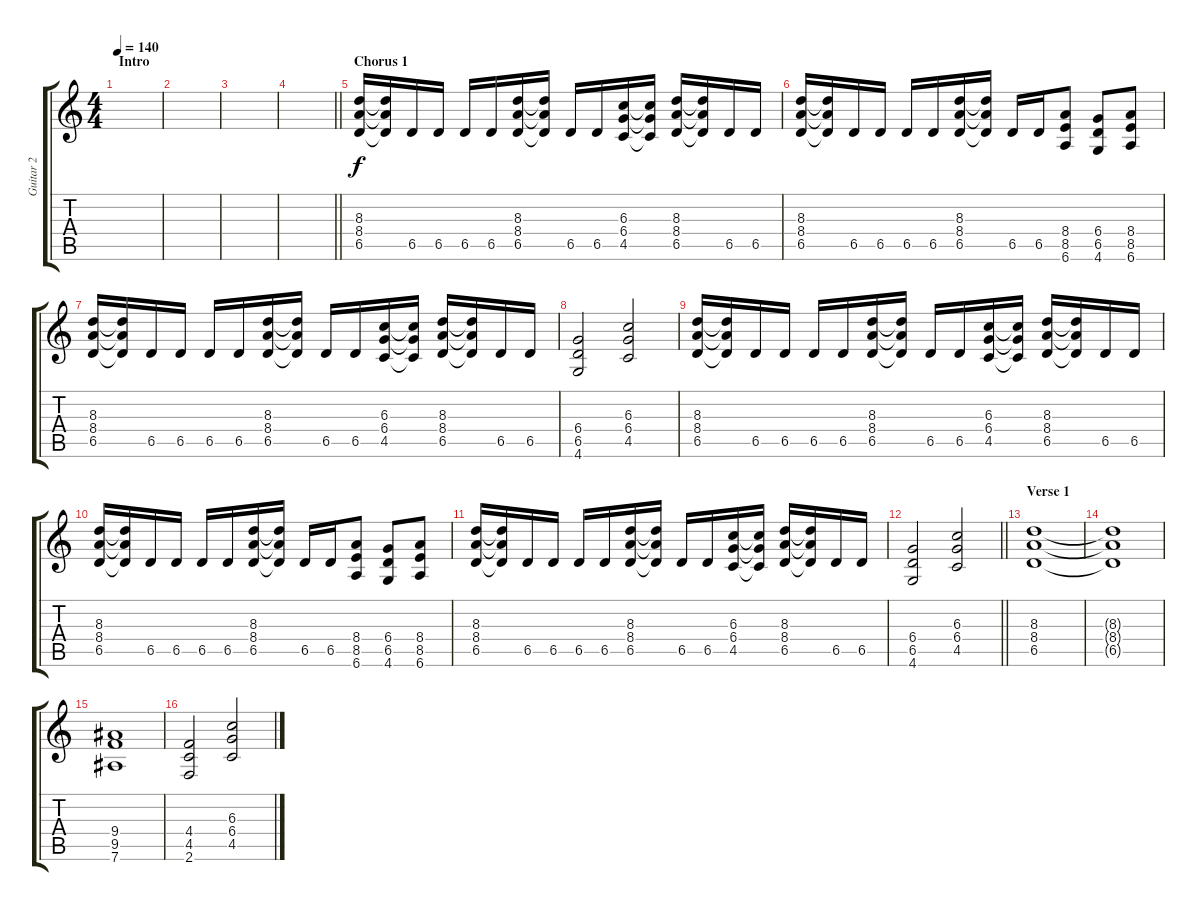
\track ("Guitar 2" "Guitar 2") {instrument overdrivenguitar}
\staff {score tabs}
\tuning (Eb4 Bb3 Gb3 Db3 Ab2 Eb2) {hide}
\ts (4 4)
\section ("" "Intro")
\tempo 140
\clef g2
\ks c
|
|
|
\barLineRight lightlight
|
\section ("" "Chorus 1")
(8.3 8.4 6.5).16 (8.3{t} 8.4{t} 6.5{t}).16 6.5.16 6.5.16 6.5.16 6.5.16 (8.3 8.4 6.5).16 (8.3{t} 8.4{t} 6.5{t}).16 6.5.16 6.5.16 (6.3 6.4 4.5).16 (6.3{t} 6.4{t} 4.5{t}).16 (8.3 8.4 6.5).16 (8.3{t} 8.4{t} 6.5{t}).16 6.5.16 6.5.16 |
(8.3 8.4 6.5).16 (8.3{t} 8.4{t} 6.5{t}).16 6.5.16 6.5.16 6.5.16 6.5.16 (8.3 8.4 6.5).16 (8.3{t} 8.4{t} 6.5{t}).16 6.5.16 6.5.16 (8.4 8.5 6.6).8 (6.4 6.5 4.6).8 (8.4 8.5 6.6).8 |
(8.3 8.4 6.5).16 (8.3{t} 8.4{t} 6.5{t}).16 6.5.16 6.5.16 6.5.16 6.5.16 (8.3 8.4 6.5).16 (8.3{t} 8.4{t} 6.5{t}).16 6.5.16 6.5.16 (6.3 6.4 4.5).16 (6.3{t} 6.4{t} 4.5{t}).16 (8.3 8.4 6.5).16 (8.3{t} 8.4{t} 6.5{t}).16 6.5.16 6.5.16 |
(6.4 6.5 4.6).2 (6.3 6.4 4.5).2 |
(8.3 8.4 6.5).16 (8.3{t} 8.4{t} 6.5{t}).16 6.5.16 6.5.16 6.5.16 6.5.16 (8.3 8.4 6.5).16 (8.3{t} 8.4{t} 6.5{t}).16 6.5.16 6.5.16 (6.3 6.4 4.5).16 (6.3{t} 6.4{t} 4.5{t}).16 (8.3 8.4 6.5).16 (8.3{t} 8.4{t} 6.5{t}).16 6.5.16 6.5.16 |
(8.3 8.4 6.5).16 (8.3{t} 8.4{t} 6.5{t}).16 6.5.16 6.5.16 6.5.16 6.5.16 (8.3 8.4 6.5).16 (8.3{t} 8.4{t} 6.5{t}).16 6.5.16 6.5.16 (8.4 8.5 6.6).8 (6.4 6.5 4.6).8 (8.4 8.5 6.6).8 |
(8.3 8.4 6.5).16 (8.3{t} 8.4{t} 6.5{t}).16 6.5.16 6.5.16 6.5.16 6.5.16 (8.3 8.4 6.5).16 (8.3{t} 8.4{t} 6.5{t}).16 6.5.16 6.5.16 (6.3 6.4 4.5).16 (6.3{t} 6.4{t} 4.5{t}).16 (8.3 8.4 6.5).16 (8.3{t} 8.4{t} 6.5{t}).16 6.5.16 6.5.16 |
\barLineRight lightlight
(6.4 6.5 4.6).2 (6.3 6.4 4.5).2 |
\section ("" "Verse 1")
(8.3 8.4 6.5).1 |
(8.3{t} 8.4{t} 6.5{t}).1 |
(9.4 9.5 7.6).1 |
(4.4 4.5 2.6).2 (6.3 6.4 4.5).2
